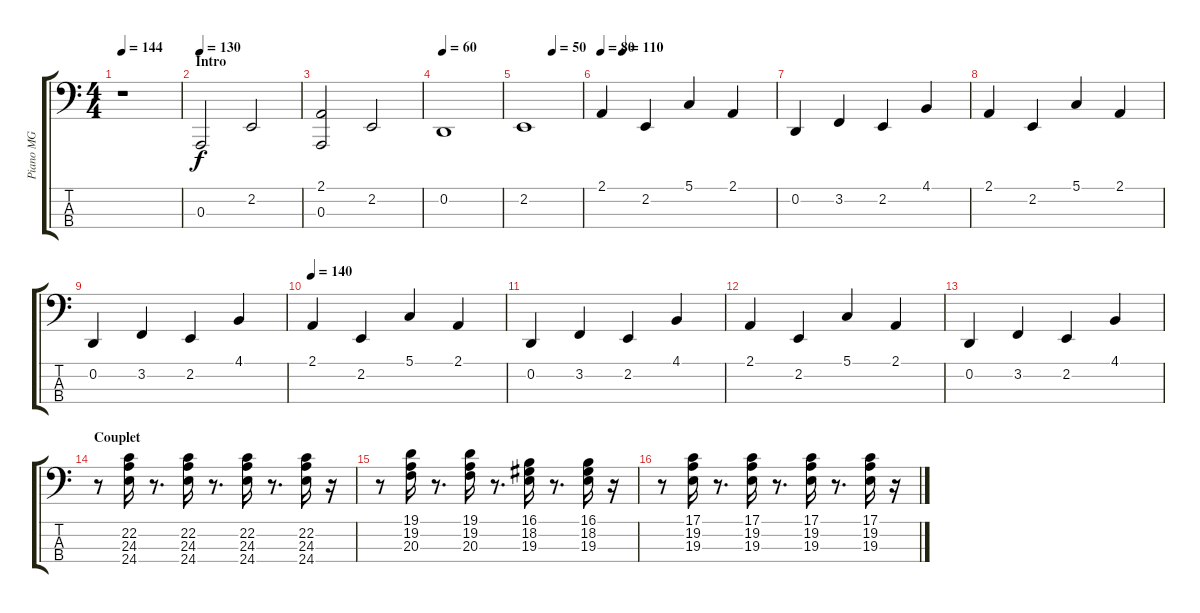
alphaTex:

\track ("Piano MG" "Piano MG") {instrument acousticgrandpiano}
\staff {score tabs}
\tuning (G2 D2 A1 E1) {hide}
\ts (4 4)
\tempo 144
\tempo 100
\tempo 144
\clef f4
\ks c
r.1{dy f instrument acousticgrandpiano} |
\section ("" "Intro")
\tempo 130
0.3.2 2.2.2 |
(2.1 0.3).2 2.2.2 |
\tempo 60
0.2.1 |
\tempo (50 0.5)
2.2.1 |
\tempo 80
\tempo (110 0.125)
2.1.4 2.2.4 5.1.4 2.1.4 |
0.2.4 3.2.4 2.2.4 4.1.4 |
2.1.4 2.2.4 5.1.4 2.1.4 |
0.2.4 3.2.4 2.2.4 4.1.4 |
\tempo 140
2.1.4 2.2.4 5.1.4 2.1.4 |
0.2.4 3.2.4 2.2.4 4.1.4 |
2.1.4 2.2.4 5.1.4 2.1.4 |
0.2.4 3.2.4 2.2.4 4.1.4 |
\section ("" "Couplet")
r.8 (22.2 24.3 24.4).16 r.8{d} (22.2 24.3 24.4).16 r.8{d} (22.2 24.3 24.4).16 r.8{d} (22.2 24.3 24.4).16 r.16 |
r.8 (19.1 19.2 20.3).16 r.8{d} (19.1 19.2 20.3).16 r.8{d} (16.1 18.2 19.3).16 r.8{d} (16.1 18.2 19.3).16 r.16 |
r.8 (17.1 19.2 19.3).16 r.8{d} (17.1 19.2 19.3).16 r.8{d} (17.1 19.2 19.3).16 r.8{d} (17.1 19.2 19.3).16 r.16
